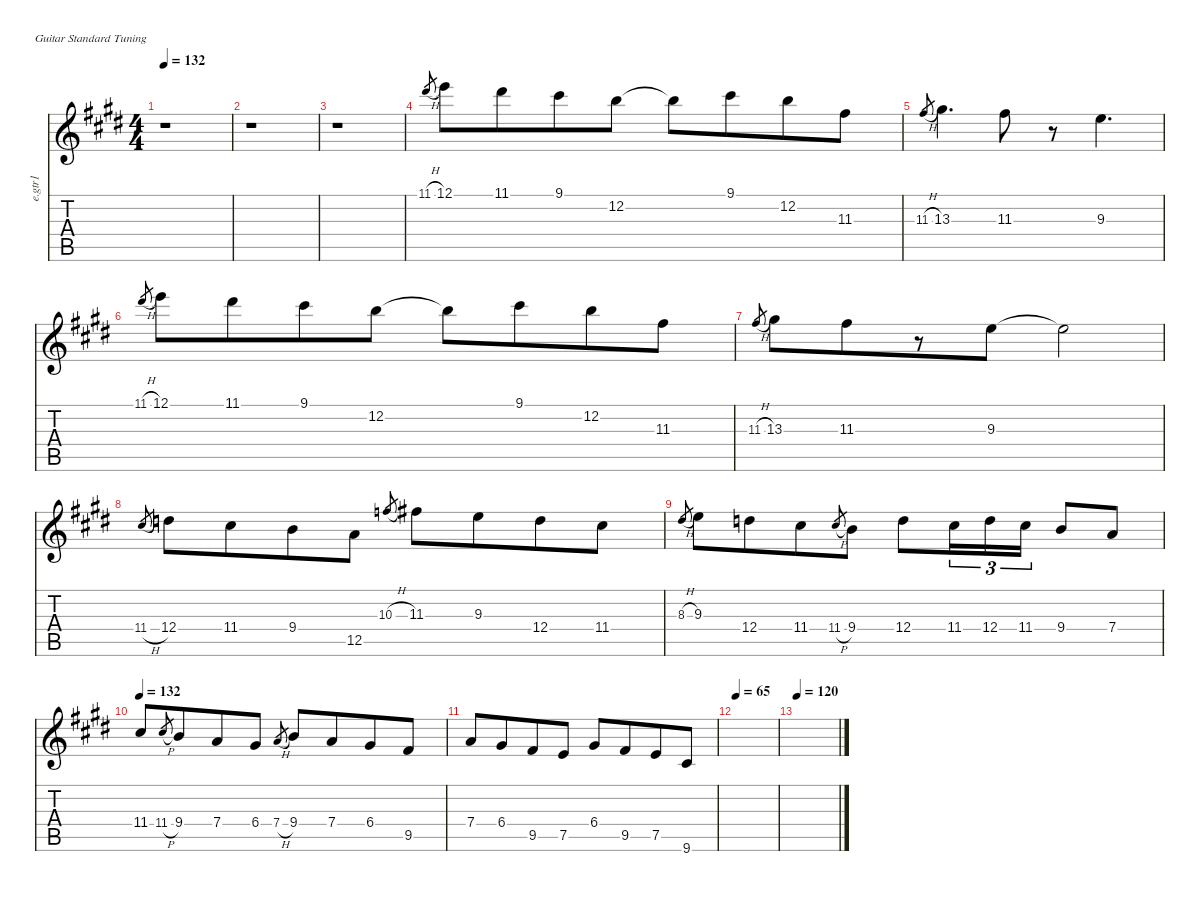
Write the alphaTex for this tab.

\defaultSystemsLayout 4
\hideDynamics
\bracketExtendMode nobrackets
\track ("E.Guitar I" "e.gtr1") {instrument distortionguitar}
\staff {score tabs}
\tuning (E4 B3 G3 D3 A2 E2)
\ts (4 4)
\tempo 132
\clef g2
\ks e
r.1{dy mf beam Down} |
r.1{beam Down} |
r.1{beam Down} |
11.1{h acc #}.8{gr beam Up} 12.1{acc forcenatural}.8{beam Down} 11.1{acc #}.8{beam Down beam merge} 9.1{acc #}.8{beam Down} 12.2{acc forcenatural}.8{beam Down} 12.2{t acc forcenatural}.8{beam Down} 9.1{acc #}.8{beam Down beam merge} 12.2{acc forcenatural}.8{beam Down} 11.3{acc #}.8{beam Down} |
11.3{h acc #}.8{gr beam Up} 13.3{acc #}.4{d beam Down} 11.3{acc #}.8{beam Down} r.8{beam Down} 9.3{acc forcenatural}.4{d beam Down} |
11.1{h acc #}.8{gr beam Up} 12.1{acc forcenatural}.8{beam Down} 11.1{acc #}.8{beam Down beam merge} 9.1{acc #}.8{beam Down} 12.2{acc forcenatural}.8{beam Down} 12.2{t acc forcenatural}.8{beam Down} 9.1{acc #}.8{beam Down beam merge} 12.2{acc forcenatural}.8{beam Down} 11.3{acc #}.8{beam Down} |
11.3{h acc #}.8{gr beam Up} 13.3{acc #}.8{beam Down} 11.3{acc #}.8{beam Down beam merge} r.8{beam Down beam merge} 9.3{acc forcenatural}.8{beam Down} 9.3{t acc forcenatural}.2{beam Down} |
11.4{h acc #}.8{gr beam Up} 12.4{acc forcenatural}.8{beam Down} 11.4{acc #}.8{beam Down beam merge} 9.4{acc forcenatural}.8{beam Down} 12.5{acc forcenatural}.8{beam Down} 10.3{h acc forcenatural}.8{gr beam Up} 11.3{acc #}.8{beam Down} 9.3{acc forcenatural}.8{beam Down beam merge} 12.4{acc forcenatural}.8{beam Down} 11.4{acc #}.8{beam Down} |
8.3{h acc #}.8{gr beam Up} 9.3{acc forcenatural}.8{beam Down} 12.4{acc forcenatural}.8{beam Down beam merge} 11.4{acc #}.8{beam Down} 11.4{h acc #}.8{gr beam Up} 9.4{acc forcenatural}.8{beam Down} 12.4{acc forcenatural}.8{beam Down beam merge} 11.4{acc #}.16{tu (3 2) beam Down} 12.4{acc forcenatural}.16{tu (3 2) beam Down} 11.4{acc #}.16{tu (3 2) beam Down} 9.4{acc forcenatural}.8{beam Up} 7.4{acc forcenatural}.8{beam Up} |
\tempo 132
11.4{acc #}.8{beam Up} 11.4{h acc #}.8{gr beam Up} 9.4{acc forcenatural}.8{beam Up beam merge} 7.4{acc forcenatural}.8{beam Up} 6.4{acc #}.8{beam Up} 7.4{h acc forcenatural}.8{gr beam Up} 9.4{acc forcenatural}.8{beam Up} 7.4{acc forcenatural}.8{beam Up beam merge} 6.4{acc #}.8{beam Up} 9.5{acc #}.8{beam Up} |
7.4{acc forcenatural}.8{beam Up} 6.4{acc #}.8{beam Up beam merge} 9.5{acc #}.8{beam Up} 7.5{acc forcenatural}.8{beam Up} 6.4{acc #}.8{beam Up} 9.5{acc #}.8{beam Up beam merge} 7.5{acc forcenatural}.8{beam Up} 9.6{acc #}.8{beam Up} |
\tempo 65
|
\tempo 120
